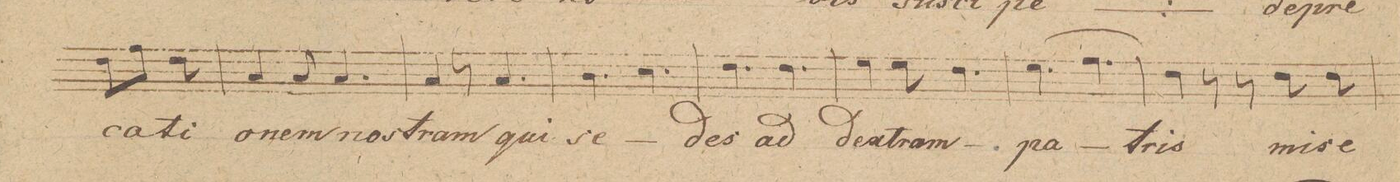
**kern	**text	**dynam
*I"Baſso 1mo	*	*
*clefF4	*	*
*k[]	*	*
*M6/8	*	*
8F\L	-ca-	.
8A\J	.	.
8F\	-ti-	.
=55	=55	=55
4C/	-o-	.
8C/	-nem	.
4.C/	no-	.
=56	=56	=56
4C/	-stram	.
8r	.	.
4.C/	qui	.
=57	=57	=57
4.D\	se-	.
4.E\	.	.
=58	=58	=58
4.F\	-des	.
4.F\	ad	.
=59	=59	=59
4G\	dex-	.
8G\	-tram	.
4.F\	.	.
=60	=60	=60
(4.G\	pa-	.
4.A\)	.	.
=61	=61	=61
4F\	-tris	.
8r	.	.
8r	.	.
8F\	mi-	.
8F\	-se-	.
=62	=62	=62
*-	*-	*-
